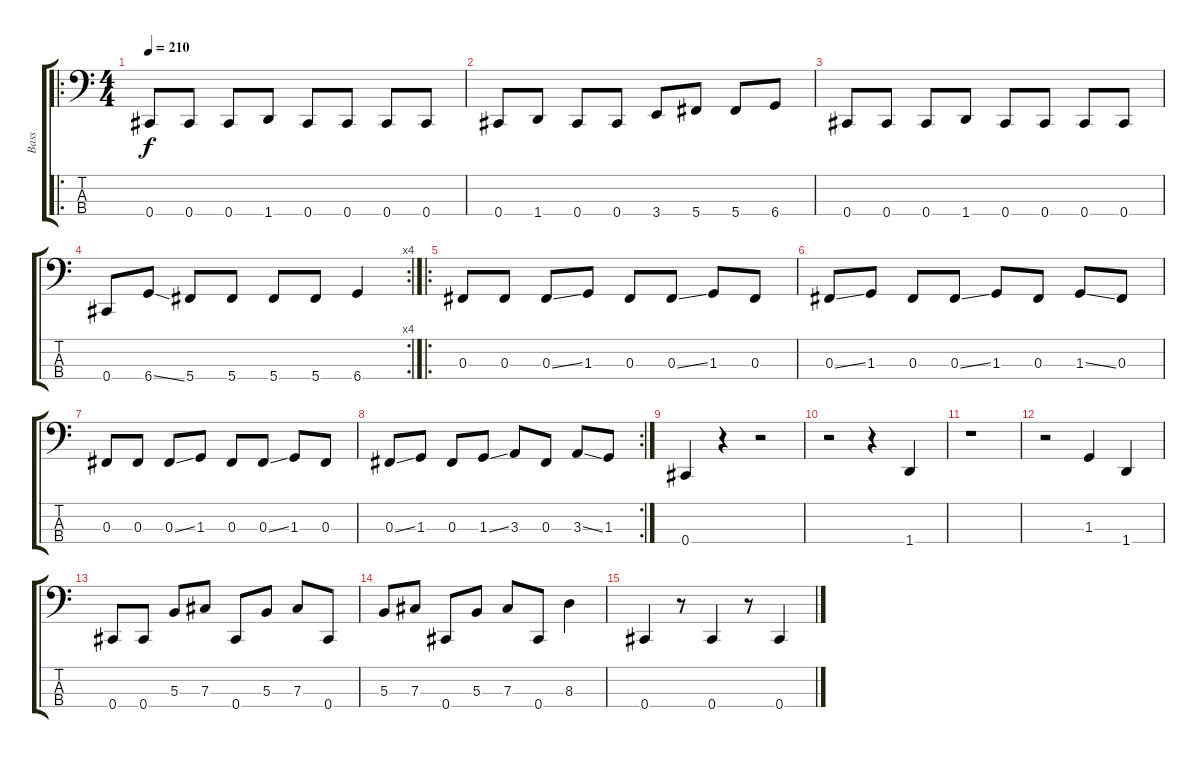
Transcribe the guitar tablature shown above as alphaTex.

\track ("Bass" "Bass") {instrument electricbassfinger}
\staff {score tabs}
\tuning (E2 B1 Gb1 Db1) {hide}
\ro
\ts (4 4)
\tempo 210
\clef f4
\ks c
0.4.8{dy f} 0.4.8 0.4.8 1.4.8 0.4.8 0.4.8 0.4.8 0.4.8 |
0.4.8 1.4.8 0.4.8 0.4.8 3.4.8 5.4.8 5.4.8 6.4.8 |
0.4.8 0.4.8 0.4.8 1.4.8 0.4.8 0.4.8 0.4.8 0.4.8 |
\rc 4
0.4.8 6.4{ss}.8 5.4.8 5.4.8 5.4.8 5.4.8 6.4.4 |
\ro
0.3.8 0.3.8 0.3{ss}.8 1.3.8 0.3.8 0.3{ss}.8 1.3.8 0.3.8 |
0.3{ss}.8 1.3.8 0.3.8 0.3{ss}.8 1.3.8 0.3.8 1.3{ss}.8 0.3.8 |
0.3.8 0.3.8 0.3{ss}.8 1.3.8 0.3.8 0.3{ss}.8 1.3.8 0.3.8 |
\rc 2
0.3{ss}.8 1.3.8 0.3.8 1.3{ss}.8 3.3.8 0.3.8 3.3{ss}.8 1.3.8 |
0.4.4 r.4 r.2 |
r.2 r.4 1.4.4 |
r.1 |
r.2 1.3.4 1.4.4 |
0.4.8 0.4.8 5.3.8 7.3.8 0.4.8 5.3.8 7.3.8 0.4.8 |
5.3.8 7.3.8 0.4.8 5.3.8 7.3.8 0.4.8 8.3.4 |
0.4.4 r.8 0.4.4 r.8 0.4.4
